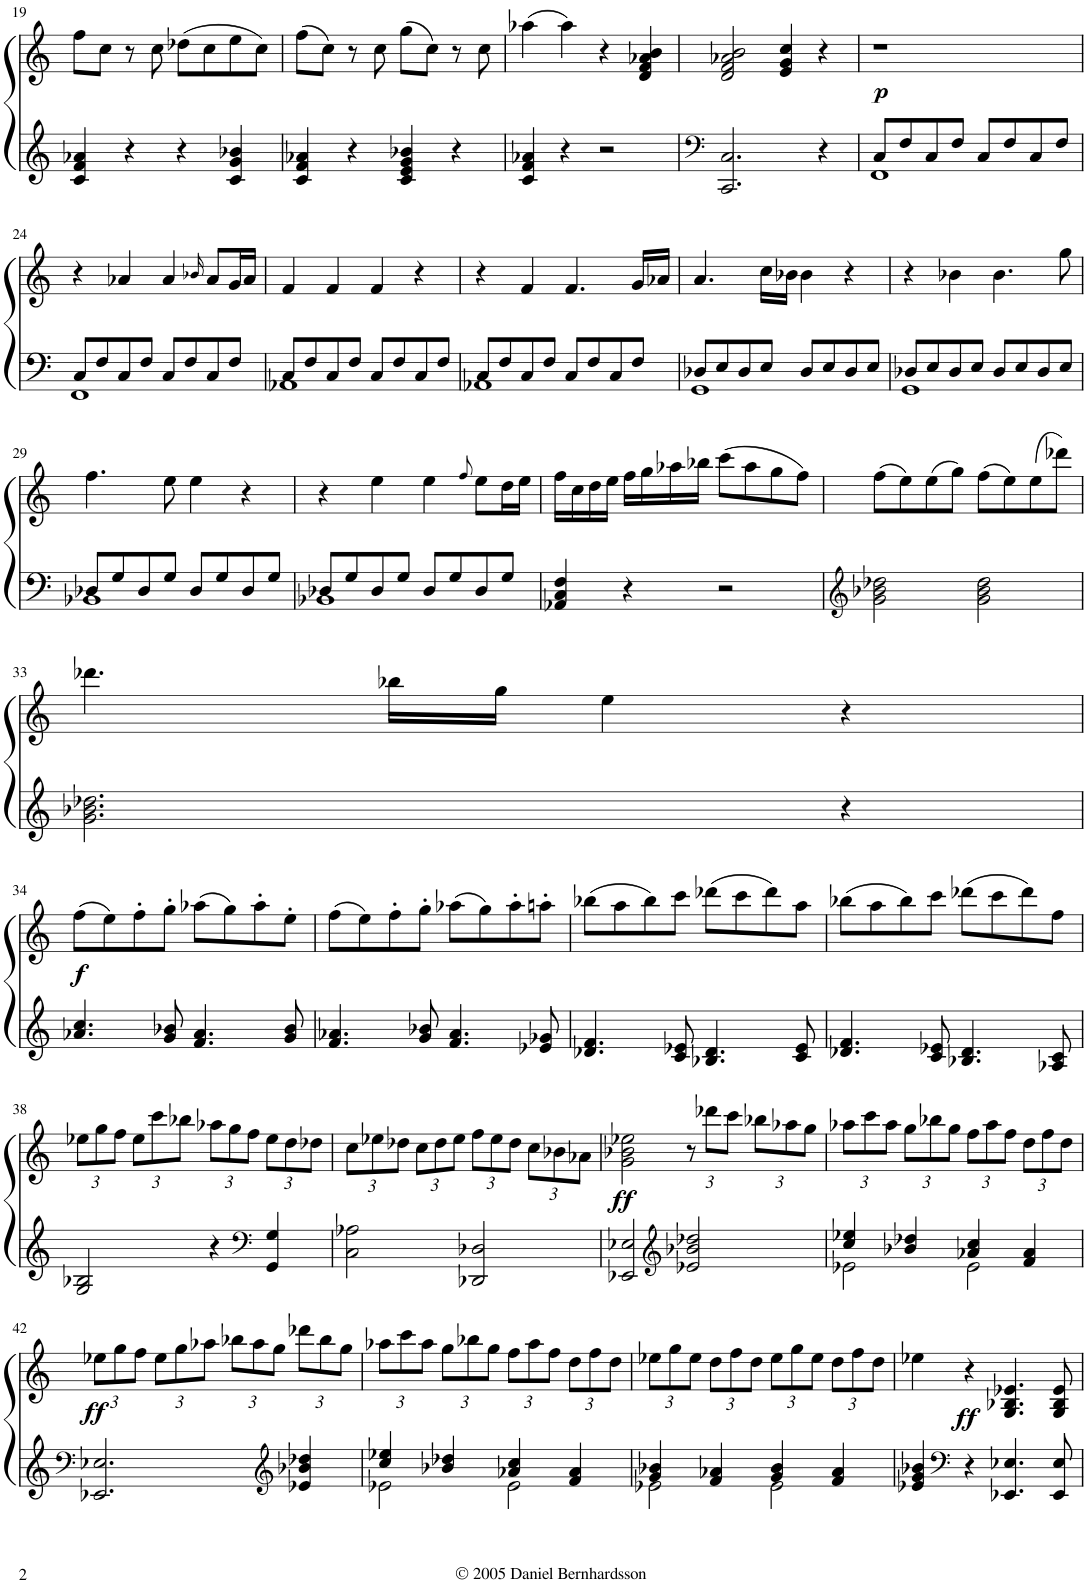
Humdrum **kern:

**kern	**kern	**dynam
*part1	*part1	*part1
*staff2	*staff1	*staff1/2
*I"Piano	*	*
*I'Pno.	*	*
!!LO:PB:g=z
*clefG2	*clefG2	*
*k[]	*k[]	*
*M4/4	*M4/4	*
*met(c)	*met(c)	*
=19	=19	=19
4c/ 4f/ 4a-X/	8ff\L	.
.	8cc\J	.
4r	8r	.
.	8cc\	.
4r	(8dd-X\L	.
.	8cc\	.
4c/ 4g/ 4b-X/	8ee\	.
.	8cc\J)	.
=20	=20	=20
4c/ 4f/ 4a-X/	(8ff\L	.
.	8cc\J)	.
4r	8r	.
.	8cc\	.
4c/ 4e/ 4g/ 4b-X/	(8gg\L	.
.	8cc\J)	.
4r	8r	.
.	8cc\	.
=21	=21	=21
4c/ 4f/ 4a-X/	(4aa-X\	.
4r	4aa-\)	.
2r	4r	.
.	4d/ 4f/ 4a-X/ 4b/	.
=22	=22	=22
*clefF4	*	*
2.CC/ 2.C/	2d/ 2f/ 2a-X/ 2b/	.
.	4e/ 4g/ 4cc/	.
4r	4r	.
=23	=23	=23
*^	*	*
!	!	!	!LO:DY:b
8C/L	1FF	1r	p
8F/	.	.	.
8C/	.	.	.
8F/J	.	.	.
8C/L	.	.	.
8F/	.	.	.
8C/	.	.	.
8F/J	.	.	.
!!LO:LB:g=z
=24	=24	=24	=24
8C/L	1FF	4r	.
8F/	.	.	.
8C/	.	4a-X/	.
8F/J	.	.	.
8C/L	.	4a-/	.
8F/	.	.	.
.	.	16qb-X/	.
8C/	.	8a-/L	.
8F/J	.	16g/L	.
.	.	16a-/JJ	.
=25	=25	=25	=25
8C/L	1AA-X	4f/	.
8F/	.	.	.
8C/	.	4f/	.
8F/J	.	.	.
8C/L	.	4f/	.
8F/	.	.	.
8C/	.	4r	.
8F/J	.	.	.
=26	=26	=26	=26
8C/L	1AA-X	4r	.
8F/	.	.	.
8C/	.	4f/	.
8F/J	.	.	.
8C/L	.	4.f/	.
8F/	.	.	.
8C/	.	.	.
8F/J	.	16g/LL	.
.	.	16a-X/JJ	.
=27	=27	=27	=27
8D-X/L	1GG	4.a/	.
8E/	.	.	.
8D-/	.	.	.
8E/J	.	16cc\LL	.
.	.	16b-X\JJ	.
8D-/L	.	4b-\	.
8E/	.	.	.
8D-/	.	4r	.
8E/J	.	.	.
=28	=28	=28	=28
8D-X/L	1GG	4r	.
8E/	.	.	.
8D-/	.	4b-X\	.
8E/J	.	.	.
8D-/L	.	4.b-\	.
8E/	.	.	.
8D-/	.	.	.
8E/J	.	8gg\	.
!!LO:LB:g=z
=29	=29	=29	=29
8D-X/L	1BB-X	4.ff\	.
8G/	.	.	.
8D-/	.	.	.
8G/J	.	8ee\	.
8D-/L	.	4ee\	.
8G/	.	.	.
8D-/	.	4r	.
8G/J	.	.	.
=30	=30	=30	=30
8D-X/L	1BB-X	4r	.
8G/	.	.	.
8D-/	.	4ee\	.
8G/J	.	.	.
8D-/L	.	4ee\	.
8G/	.	.	.
.	.	8qff/	.
8D-/	.	8ee\L	.
8G/J	.	16dd\L	.
.	.	16ee\JJ	.
*v	*v	*	*
=31	=31	=31
4AA-X/ 4C/ 4F/	16ff\LL	.
.	16cc\	.
.	16dd\	.
.	16ee\JJ	.
4r	16ff\LL	.
.	16gg\	.
.	16aa-X\	.
.	16bb-X\JJ	.
2r	(8ccc\L	.
.	8aa-\	.
.	8gg\	.
.	8ff\J)	.
=32	=32	=32
*clefG2	*	*
2g\ 2b-X\ 2dd-X\	(8ff\L	.
.	8ee\)	.
.	(8ee\	.
.	8gg\J)	.
2g\ 2b-\ 2dd-\	(8ff\L	.
.	8ee\)	.
.	(8ee\	.
.	8ddd-X\J)	.
!!LO:LB:g=z
=33	=33	=33
2.g\ 2.b-X\ 2.dd-X\	4.ddd-X\	.
.	16bb-X\LL	.
.	16gg\JJ	.
.	4ee\	.
4r	4r	.
!!LO:LB:g=z
=34	=34	=34
!	!	!LO:DY:b
4.a-X/ 4.cc/	(8ff\L	f
.	8ee\)	.
.	8ff'\	.
8g/ 8b-X/	8gg'\J	.
4.f/ 4.a-/	(8aa-X\L	.
.	8gg\)	.
.	8aa-'\	.
8g/ 8b-/	8ee'\J	.
=35	=35	=35
4.f/ 4.a-X/	(8ff\L	.
.	8ee\)	.
.	8ff'\	.
8g/ 8b-X/	8gg'\J	.
4.f/ 4.a-/	(8aa-X\L	.
.	8gg\)	.
.	8aa-'\	.
8e-X/ 8g-X/	8aan'\J	.
=36	=36	=36
4.d-X/ 4.f/	(8bb-X\L	.
.	8aa\	.
.	8bb-\)	.
8c/ 8e-X/	8ccc\J	.
4.B-X/ 4.d-/	(8ddd-X\L	.
.	8ccc\	.
.	8ddd-\)	.
8c/ 8e-/	8aa\J	.
=37	=37	=37
4.d-X/ 4.f/	(8bb-X\L	.
.	8aa\	.
.	8bb-\)	.
8c/ 8e-X/	8ccc\J	.
4.B-X/ 4.d-/	(8ddd-X\L	.
.	8ccc\	.
.	8ddd-\)	.
8A-X/ 8c/	8ff\J	.
!!LO:LB:g=z
=38	=38	=38
*	*Xbrackettup	*
2G/ 2B-X/	12ee-X\L	.
.	12gg\	.
.	12ff\J	.
.	12ee-\L	.
.	12ccc\	.
.	12bb-X\J	.
4r	12aa-X\L	.
.	12gg\	.
.	12ff\J	.
*clefF4	*	*
4GG/ 4G/	12ee-\L	.
.	12dd\	.
.	12dd-X\J	.
=39	=39	=39
2C\ 2A-X\	12cc\L	.
.	12ee-X\	.
.	12dd-X\J	.
.	12cc\L	.
.	12dd-\	.
.	12ee-\J	.
2DD-X/ 2D-X/	12ff\L	.
.	12ee-\	.
.	12dd-\J	.
.	12cc\L	.
.	12b-X\	.
.	12a-X\J	.
=40	=40	=40
!	!	!LO:DY:b
2EE-X/ 2E-X/	2g\ 2b-X\ 2ee-X\	ff
*clefG2	*	*
2e-X/ 2b-X/ 2dd-X/	12r	.
.	12ddd-X\L	.
.	12ccc\J	.
.	12bb-X\L	.
.	12aa-X\	.
.	12gg\J	.
=41	=41	=41
*^	*	*
4cc/ 4ee-X/	2e-X\	12aa-X\L	.
.	.	12ccc\	.
.	.	12aa-\J	.
4b-X/ 4dd-X/	.	12gg\L	.
.	.	12bb-X\	.
.	.	12gg\J	.
4a-X/ 4cc/	2e-\	12ff\L	.
.	.	12aa-\	.
.	.	12ff\J	.
4f/ 4a-/	.	12dd\L	.
.	.	12ff\	.
.	.	12dd\J	.
*v	*v	*	*
!!LO:LB:g=z
=42	=42	=42
*clefF4	*	*
!	!	!LO:DY:b
2.EE-X/ 2.E-X/	12ee-X\L	ff
.	12gg\	.
.	12ff\J	.
.	12ee-\L	.
.	12gg\	.
.	12aa-X\J	.
.	12bb-X\L	.
.	12aa-\	.
.	12gg\J	.
*clefG2	*	*
4e-X/ 4b-X/ 4dd-X/	12ddd-X\L	.
.	12bb-\	.
.	12gg\J	.
=43	=43	=43
*^	*	*
4cc/ 4ee-X/	2e-X\	12aa-X\L	.
.	.	12ccc\	.
.	.	12aa-\J	.
4b-X/ 4dd-X/	.	12gg\L	.
.	.	12bb-X\	.
.	.	12gg\J	.
4a-X/ 4cc/	2e-\	12ff\L	.
.	.	12aa-\	.
.	.	12ff\J	.
4f/ 4a-/	.	12dd\L	.
.	.	12ff\	.
.	.	12dd\J	.
=44	=44	=44	=44
4g/ 4b-X/	2e-X\	12ee-X\L	.
.	.	12gg\	.
.	.	12ee-\J	.
4f/ 4a-X/	.	12dd\L	.
.	.	12ff\	.
.	.	12dd\J	.
4g/ 4b-/	2e-\	12ee-\L	.
.	.	12gg\	.
.	.	12ee-\J	.
4f/ 4a-/	.	12dd\L	.
.	.	12ff\	.
.	.	12dd\J	.
*v	*v	*	*
=45	=45	=45
4e-X/ 4g/ 4b-X/	4ee-X\	.
*clefF4	*	*
!	!	!LO:DY:b
4r	4r	ff
4.EE-X/ 4.E-X/	4.G/ 4.B-X/ 4.e-X/	.
8EE-/ 8E-/	8G/ 8B-/ 8e-/	.
=	=	=
*-	*-	*-
